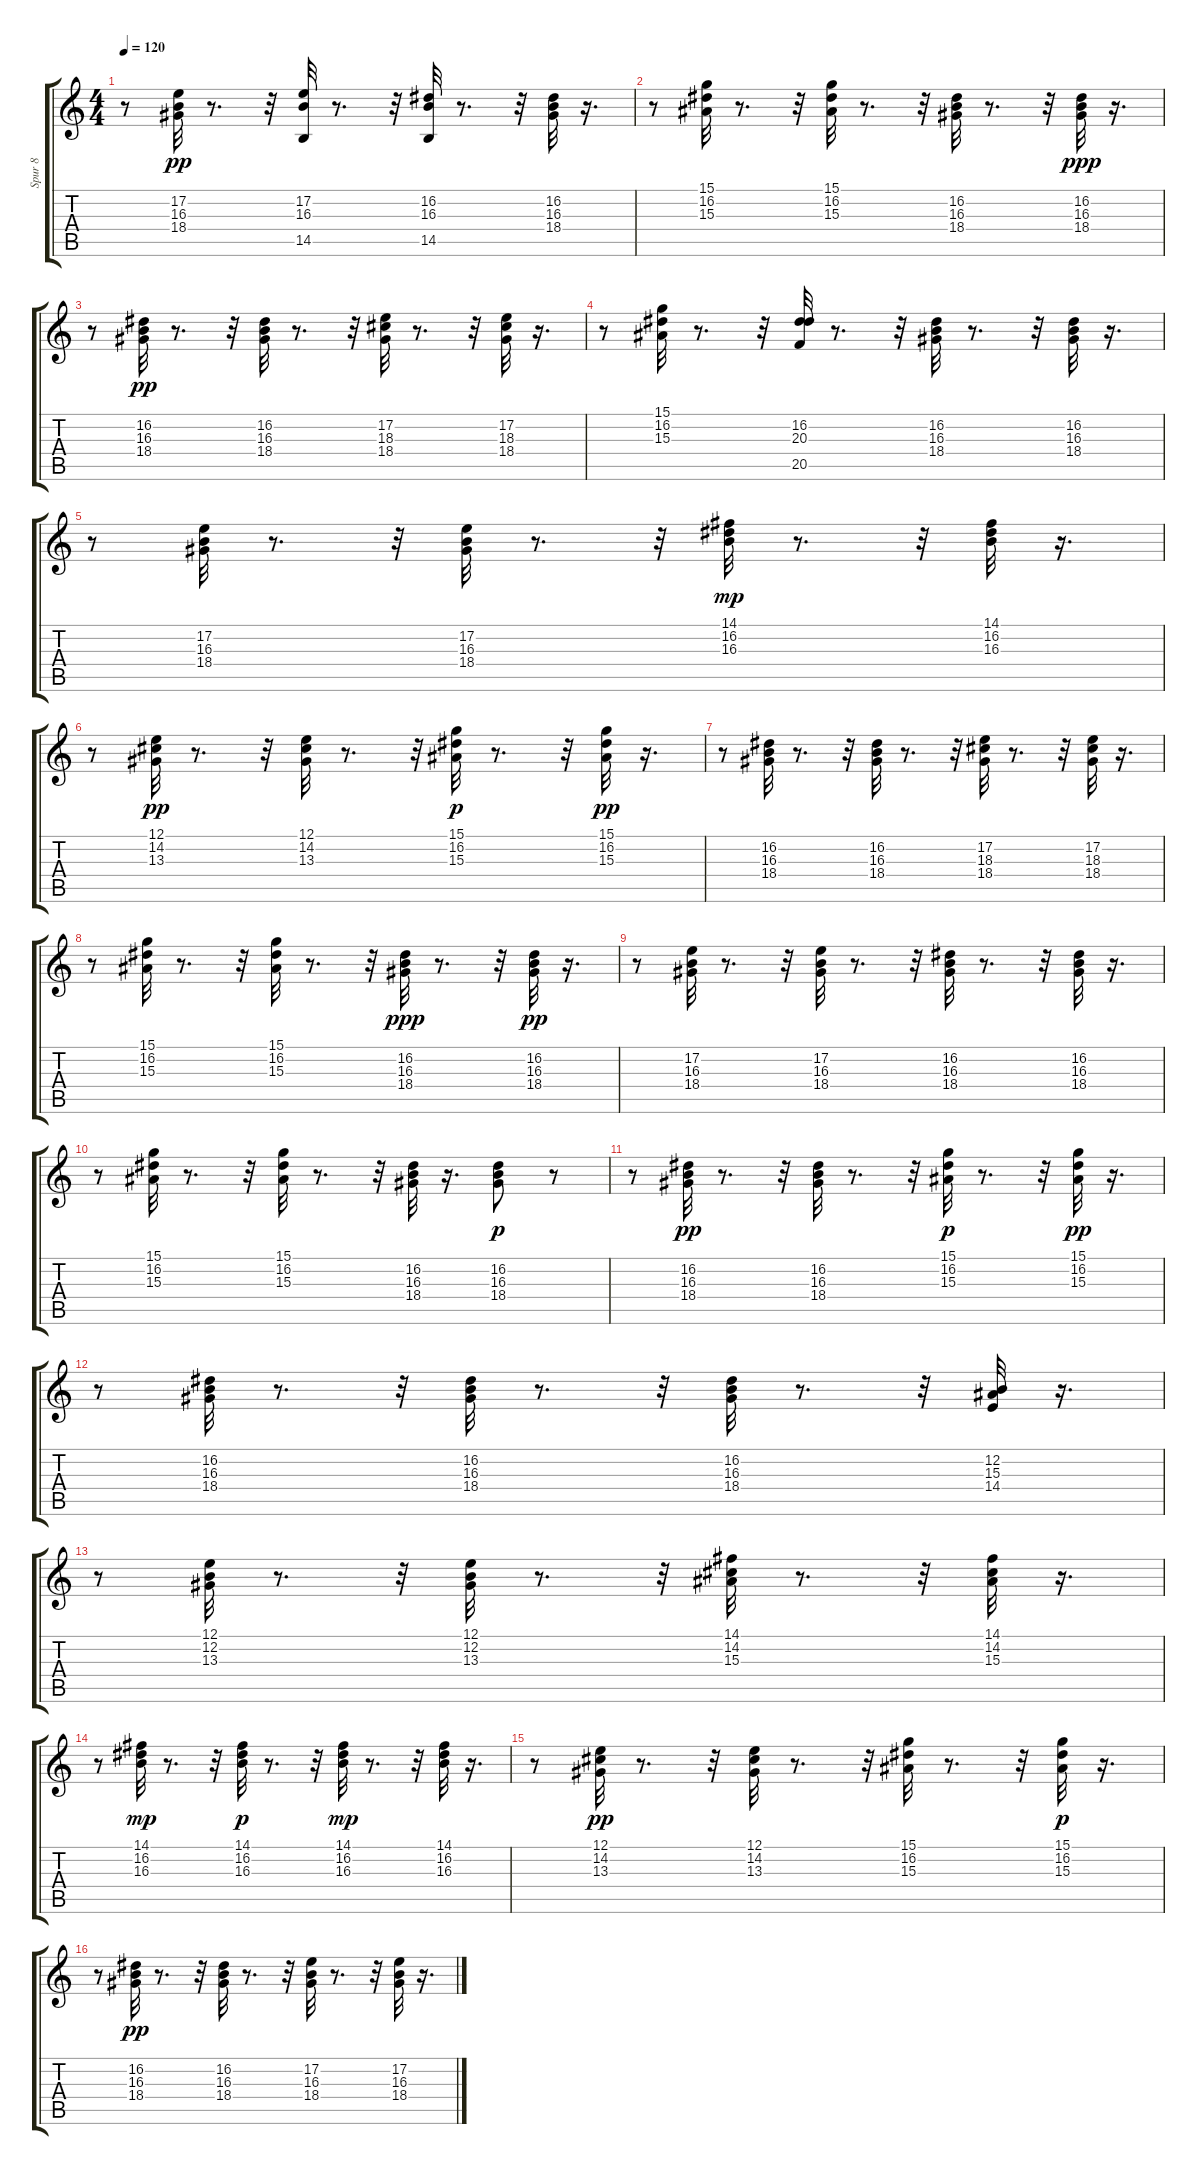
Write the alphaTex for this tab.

\track ("Spur 8" "Spur 8") {instrument xylophone}
\staff {score tabs}
\tuning (E4 B3 G3 D3 A2 E2) {hide}
\ts (4 4)
\tempo 120
\clef g2
\ks c
r.8{dy pp} (17.2 16.3 18.4).32 r.8{d} r.32 (17.2 16.3 14.5).32 r.8{d} r.32 (16.2 16.3 14.5).32 r.8{d} r.32 (16.2 16.3 18.4).32 r.16{d} |
r.8 (15.1 16.2 15.3).32 r.8{d} r.32 (15.1 16.2 15.3).32 r.8{d} r.32 (16.2 16.3 18.4).32 r.8{d} r.32 (16.2 16.3 18.4).32{dy ppp} r.16{d} |
r.8 (16.2 16.3 18.4).32{dy pp} r.8{d} r.32 (16.2 16.3 18.4).32 r.8{d} r.32 (17.2 18.3 18.4).32 r.8{d} r.32 (17.2 18.3 18.4).32 r.16{d} |
r.8 (15.1 16.2 15.3).32 r.8{d} r.32 (16.2 20.3 20.5).32 r.8{d} r.32 (16.2 16.3 18.4).32 r.8{d} r.32 (16.2 16.3 18.4).32 r.16{d} |
r.8 (17.2 16.3 18.4).32 r.8{d} r.32 (17.2 16.3 18.4).32 r.8{d} r.32 (14.1 16.2 16.3).32{dy mp} r.8{d} r.32 (14.1 16.2 16.3).32 r.16{d} |
r.8 (12.1 14.2 13.3).32{dy pp} r.8{d} r.32 (12.1 14.2 13.3).32 r.8{d} r.32 (15.1 16.2 15.3).32{dy p} r.8{d} r.32 (15.1 16.2 15.3).32{dy pp} r.16{d} |
r.8 (16.2 16.3 18.4).32 r.8{d} r.32 (16.2 16.3 18.4).32 r.8{d} r.32 (17.2 18.3 18.4).32 r.8{d} r.32 (17.2 18.3 18.4).32 r.16{d} |
r.8 (15.1 16.2 15.3).32 r.8{d} r.32 (15.1 16.2 15.3).32 r.8{d} r.32 (16.2 16.3 18.4).32{dy ppp} r.8{d} r.32 (16.2 16.3 18.4).32{dy pp} r.16{d} |
r.8 (17.2 16.3 18.4).32 r.8{d} r.32 (17.2 16.3 18.4).32 r.8{d} r.32 (16.2 16.3 18.4).32 r.8{d} r.32 (16.2 16.3 18.4).32 r.16{d} |
r.8 (15.1 16.2 15.3).32 r.8{d} r.32 (15.1 16.2 15.3).32 r.8{d} r.32 (16.2 16.3 18.4).32 r.16{d} (16.2 16.3 18.4).8{dy p} r.8 |
r.8 (16.2 16.3 18.4).32{dy pp} r.8{d} r.32 (16.2 16.3 18.4).32 r.8{d} r.32 (15.1 16.2 15.3).32{dy p} r.8{d} r.32 (15.1 16.2 15.3).32{dy pp} r.16{d} |
r.8 (16.2 16.3 18.4).32 r.8{d} r.32 (16.2 16.3 18.4).32 r.8{d} r.32 (16.2 16.3 18.4).32 r.8{d} r.32 (12.2 15.3 14.4).32 r.16{d} |
r.8 (12.1 12.2 13.3).32 r.8{d} r.32 (12.1 12.2 13.3).32 r.8{d} r.32 (14.1 14.2 15.3).32 r.8{d} r.32 (14.1 14.2 15.3).32 r.16{d} |
r.8 (14.1 16.2 16.3).32{dy mp} r.8{d} r.32 (14.1 16.2 16.3).32{dy p} r.8{d} r.32 (14.1 16.2 16.3).32{dy mp} r.8{d} r.32 (14.1 16.2 16.3).32 r.16{d} |
r.8 (12.1 14.2 13.3).32{dy pp} r.8{d} r.32 (12.1 14.2 13.3).32 r.8{d} r.32 (15.1 16.2 15.3).32 r.8{d} r.32 (15.1 16.2 15.3).32{dy p} r.16{d} |
r.8 (16.2 16.3 18.4).32{dy pp} r.8{d} r.32 (16.2 16.3 18.4).32 r.8{d} r.32 (17.2 16.3 18.4).32 r.8{d} r.32 (17.2 16.3 18.4).32 r.16{d}
